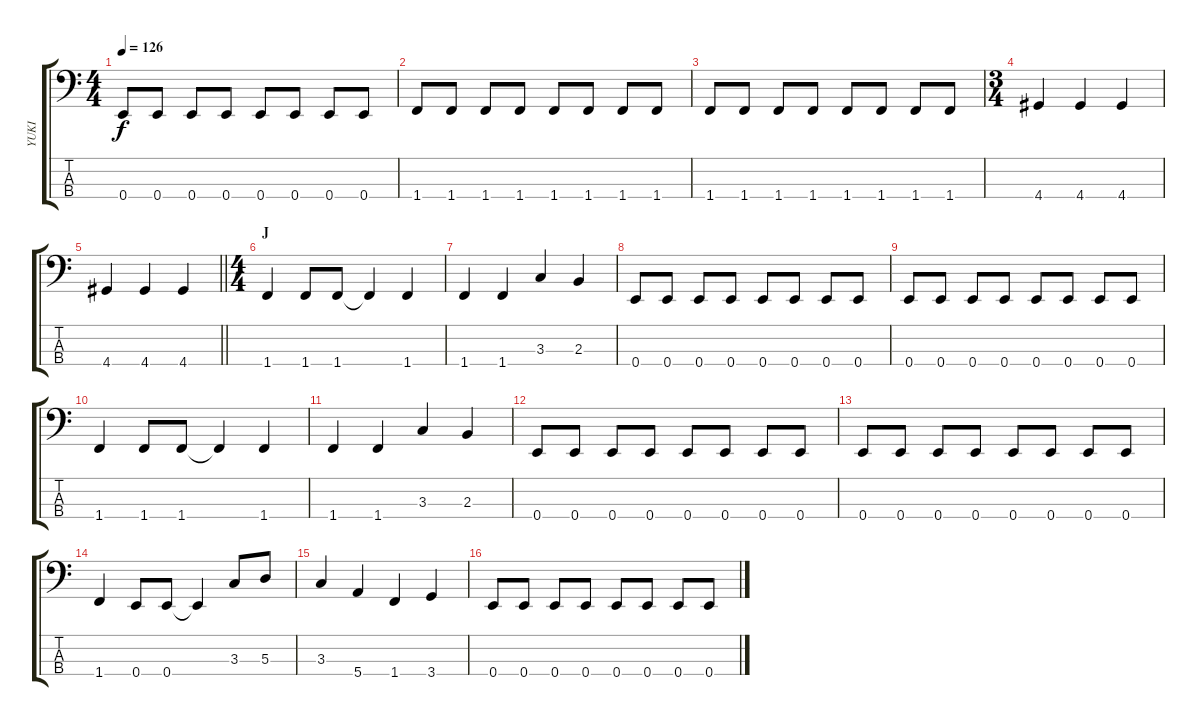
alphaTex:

\track ("YUKI" "YUKI") {instrument electricbasspick}
\staff {score tabs}
\tuning (G2 D2 A1 E1) {hide}
\ts (4 4)
\tempo 126
\clef f4
\ks c
0.4.8{dy f} 0.4.8 0.4.8 0.4.8 0.4.8 0.4.8 0.4.8 0.4.8 |
1.4.8 1.4.8 1.4.8 1.4.8 1.4.8 1.4.8 1.4.8 1.4.8 |
1.4.8 1.4.8 1.4.8 1.4.8 1.4.8 1.4.8 1.4.8 1.4.8 |
\ts (3 4)
4.4.4 4.4.4 4.4.4 |
\barLineRight lightlight
4.4.4 4.4.4 4.4.4 |
\ts (4 4)
\section ("" "J")
1.4.4 1.4.8 1.4.8 1.4{t}.4 1.4.4 |
1.4.4 1.4.4 3.3.4 2.3.4 |
0.4.8 0.4.8 0.4.8 0.4.8 0.4.8 0.4.8 0.4.8 0.4.8 |
0.4.8 0.4.8 0.4.8 0.4.8 0.4.8 0.4.8 0.4.8 0.4.8 |
1.4.4 1.4.8 1.4.8 1.4{t}.4 1.4.4 |
1.4.4 1.4.4 3.3.4 2.3.4 |
0.4.8 0.4.8 0.4.8 0.4.8 0.4.8 0.4.8 0.4.8 0.4.8 |
0.4.8 0.4.8 0.4.8 0.4.8 0.4.8 0.4.8 0.4.8 0.4.8 |
1.4.4 0.4.8 0.4.8 0.4{t}.4 3.3.8 5.3.8 |
3.3.4 5.4.4 1.4.4 3.4.4 |
0.4.8 0.4.8 0.4.8 0.4.8 0.4.8 0.4.8 0.4.8 0.4.8
